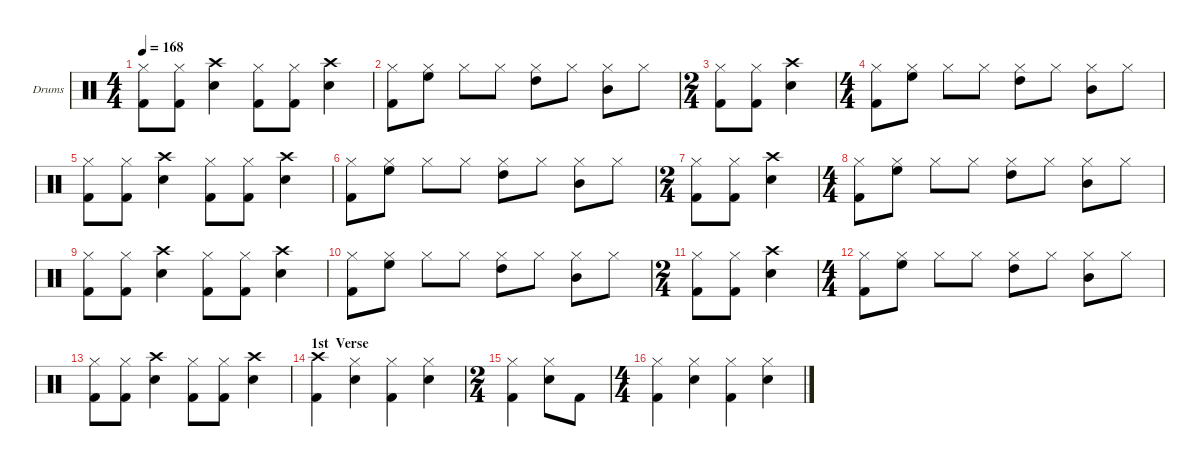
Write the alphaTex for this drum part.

\hideDynamics
\bracketExtendMode nobrackets
\firstSystemTrackNameOrientation horizontal
\otherSystemsTrackNameOrientation horizontal
\track ("Drumkit" "Drums") {instrument percussion}
\staff {score}
\articulation defaults
\ts (4 4)
\tempo 168
\clef neutral
\ks c
("Hi-Hat (closed)" "Kick (hit) 2").8{dy fff} ("Hi-Hat (closed)" "Kick (hit) 2").8 ("Snare (hit) 2" "Crash high (hit)").4 ("Kick (hit) 2" "Hi-Hat (closed)").8 ("Kick (hit) 2" "Hi-Hat (closed)").8 ("Crash high (hit)" "Snare (hit) 2").4 |
("Hi-Hat (closed)" "Kick (hit) 2").8 ("High Floor Tom (hit)" "Hi-Hat (closed)").8 "Hi-Hat (closed)".8 "Hi-Hat (closed)".8 ("High Tom (hit)" "Hi-Hat (closed)").8 "Hi-Hat (closed)".8 ("Mid Tom (hit)" "Hi-Hat (closed)").8 "Hi-Hat (closed)".8 |
\ts (2 4)
("Kick (hit) 2" "Hi-Hat (closed)").8 ("Kick (hit) 2" "Hi-Hat (closed)").8 ("Snare (hit) 2" "Crash high (hit)").4 |
\ts (4 4)
("Hi-Hat (closed)" "Kick (hit) 2").8 ("High Floor Tom (hit)" "Hi-Hat (closed)").8 "Hi-Hat (closed)".8 "Hi-Hat (closed)".8 ("High Tom (hit)" "Hi-Hat (closed)").8 "Hi-Hat (closed)".8 ("Mid Tom (hit)" "Hi-Hat (closed)").8 "Hi-Hat (closed)".8 |
("Hi-Hat (closed)" "Kick (hit) 2").8 ("Hi-Hat (closed)" "Kick (hit) 2").8 ("Snare (hit) 2" "Crash high (hit)").4 ("Kick (hit) 2" "Hi-Hat (closed)").8 ("Kick (hit) 2" "Hi-Hat (closed)").8 ("Crash high (hit)" "Snare (hit) 2").4 |
("Hi-Hat (closed)" "Kick (hit) 2").8 ("High Floor Tom (hit)" "Hi-Hat (closed)").8 "Hi-Hat (closed)".8 "Hi-Hat (closed)".8 ("High Tom (hit)" "Hi-Hat (closed)").8 "Hi-Hat (closed)".8 ("Mid Tom (hit)" "Hi-Hat (closed)").8 "Hi-Hat (closed)".8 |
\ts (2 4)
("Kick (hit) 2" "Hi-Hat (closed)").8 ("Kick (hit) 2" "Hi-Hat (closed)").8 ("Snare (hit) 2" "Crash high (hit)").4 |
\ts (4 4)
("Hi-Hat (closed)" "Kick (hit) 2").8 ("High Floor Tom (hit)" "Hi-Hat (closed)").8 "Hi-Hat (closed)".8 "Hi-Hat (closed)".8 ("High Tom (hit)" "Hi-Hat (closed)").8 "Hi-Hat (closed)".8 ("Mid Tom (hit)" "Hi-Hat (closed)").8 "Hi-Hat (closed)".8 |
("Hi-Hat (closed)" "Kick (hit) 2").8 ("Hi-Hat (closed)" "Kick (hit) 2").8 ("Snare (hit) 2" "Crash high (hit)").4 ("Kick (hit) 2" "Hi-Hat (closed)").8 ("Kick (hit) 2" "Hi-Hat (closed)").8 ("Crash high (hit)" "Snare (hit) 2").4 |
("Hi-Hat (closed)" "Kick (hit) 2").8 ("High Floor Tom (hit)" "Hi-Hat (closed)").8 "Hi-Hat (closed)".8 "Hi-Hat (closed)".8 ("High Tom (hit)" "Hi-Hat (closed)").8 "Hi-Hat (closed)".8 ("Mid Tom (hit)" "Hi-Hat (closed)").8 "Hi-Hat (closed)".8 |
\ts (2 4)
("Hi-Hat (closed)" "Kick (hit) 2").8 ("Hi-Hat (closed)" "Kick (hit) 2").8 ("Crash high (hit)" "Snare (hit) 2").4 |
\ts (4 4)
("Hi-Hat (closed)" "Kick (hit) 2").8 ("High Floor Tom (hit)" "Hi-Hat (closed)").8 "Hi-Hat (closed)".8 "Hi-Hat (closed)".8 ("High Tom (hit)" "Hi-Hat (closed)").8 "Hi-Hat (closed)".8 ("Mid Tom (hit)" "Hi-Hat (closed)").8 "Hi-Hat (closed)".8 |
("Hi-Hat (closed)" "Kick (hit) 2").8 ("Hi-Hat (closed)" "Kick (hit) 2").8 ("Snare (hit) 2" "Crash high (hit)").4 ("Kick (hit) 2" "Hi-Hat (closed)").8 ("Kick (hit) 2" "Hi-Hat (closed)").8 ("Crash high (hit)" "Snare (hit) 2").4 |
\section ("" "1st  Verse")
("Kick (hit) 2" "Crash high (hit)").4 ("Hi-Hat (closed)" "Snare (hit) 2").4 ("Hi-Hat (closed)" "Kick (hit) 2").4 ("Snare (hit) 2" "Hi-Hat (closed)").4 |
\ts (2 4)
("Hi-Hat (closed)" "Kick (hit) 2").4 ("Snare (hit) 2" "Hi-Hat (closed)").8 "Kick (hit) 2".8 |
\ts (4 4)
("Kick (hit) 2" "Hi-Hat (closed)").4 ("Snare (hit) 2" "Hi-Hat (closed)").4 ("Kick (hit) 2" "Hi-Hat (closed)").4 ("Snare (hit) 2" "Hi-Hat (closed)").4
